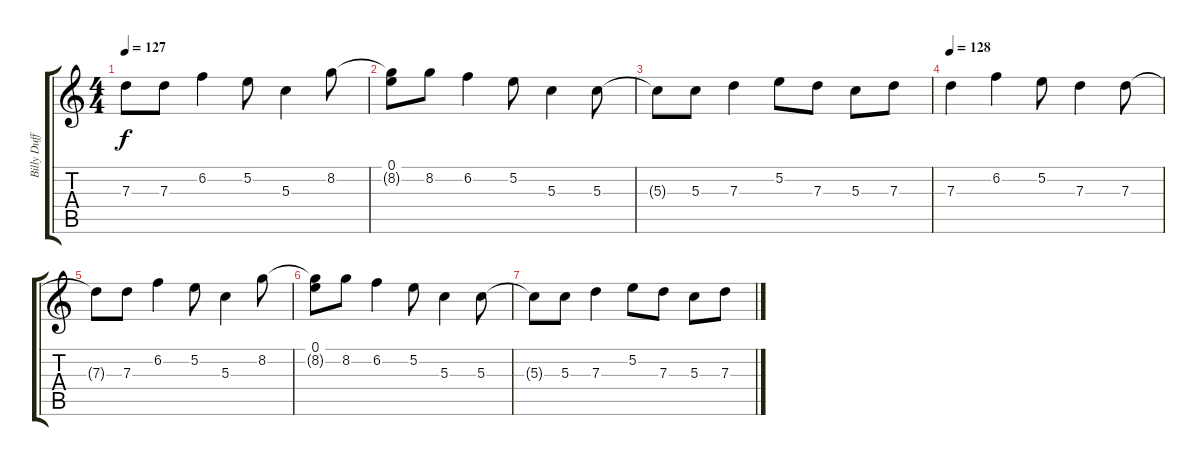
\track ("Billy Duffy [Lead]" "Billy Duff") {instrument distortionguitar}
\staff {score tabs}
\tuning (E4 B3 G3 D3 A2 E2) {hide}
\ts (4 4)
\tempo 127
\clef g2
\ks c
7.3{t}.8{dy f} 7.3.8 6.2.4 5.2.8 5.3.4 8.2.8 |
(0.1 8.2{t}).8 8.2.8 6.2.4 5.2.8 5.3.4 5.3.8 |
5.3{t}.8 5.3.8 7.3.4 5.2.8 7.3.8 5.3.8 7.3.8 |
\tempo 128
7.3.4{volume 0} 6.2.4 5.2.8 7.3.4 7.3.8 |
7.3{t}.8 7.3.8 6.2.4 5.2.8 5.3.4 8.2.8 |
(0.1 8.2{t}).8 8.2.8 6.2.4 5.2.8 5.3.4 5.3.8 |
5.3{t}.8 5.3.8 7.3.4 5.2.8 7.3.8 5.3.8 7.3.8
